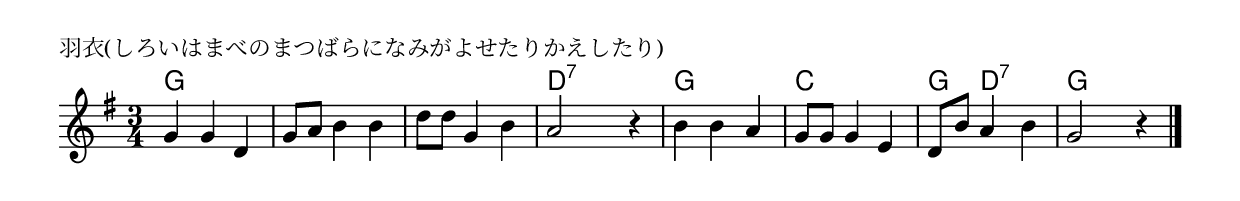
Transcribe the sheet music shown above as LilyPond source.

\version "2.18.2"

% 羽衣(しろいはまべのまつばらになみがよせたりかえしたり)

\header {
piece = "羽衣(しろいはまべのまつばらになみがよせたりかえしたり)"
}

melody =
\relative c'' {
\key g \major
\time 3/4
\set Score.tempoHideNote = ##t
\tempo 4=80
\numericTimeSignature
%
g4 g d |
g8 a b4 b |
d8 d g,4 b |
a2 r4 |
b4 b a |
g8 g g4 e |
d8 b' a4 b |
g2 r4 |

\bar "|."
}
\score {
<<
\chords {
\set noChordSymbol = ""
\set chordChanges=##t
%%
g4 g g g g g g g g  d:7 d:7 d:7
g g g c c c g d:7 d:7 g g g

}
\new Staff {\melody}
>>
\layout {
line-width = #190
indent = 0\mm
}
\midi {}
}